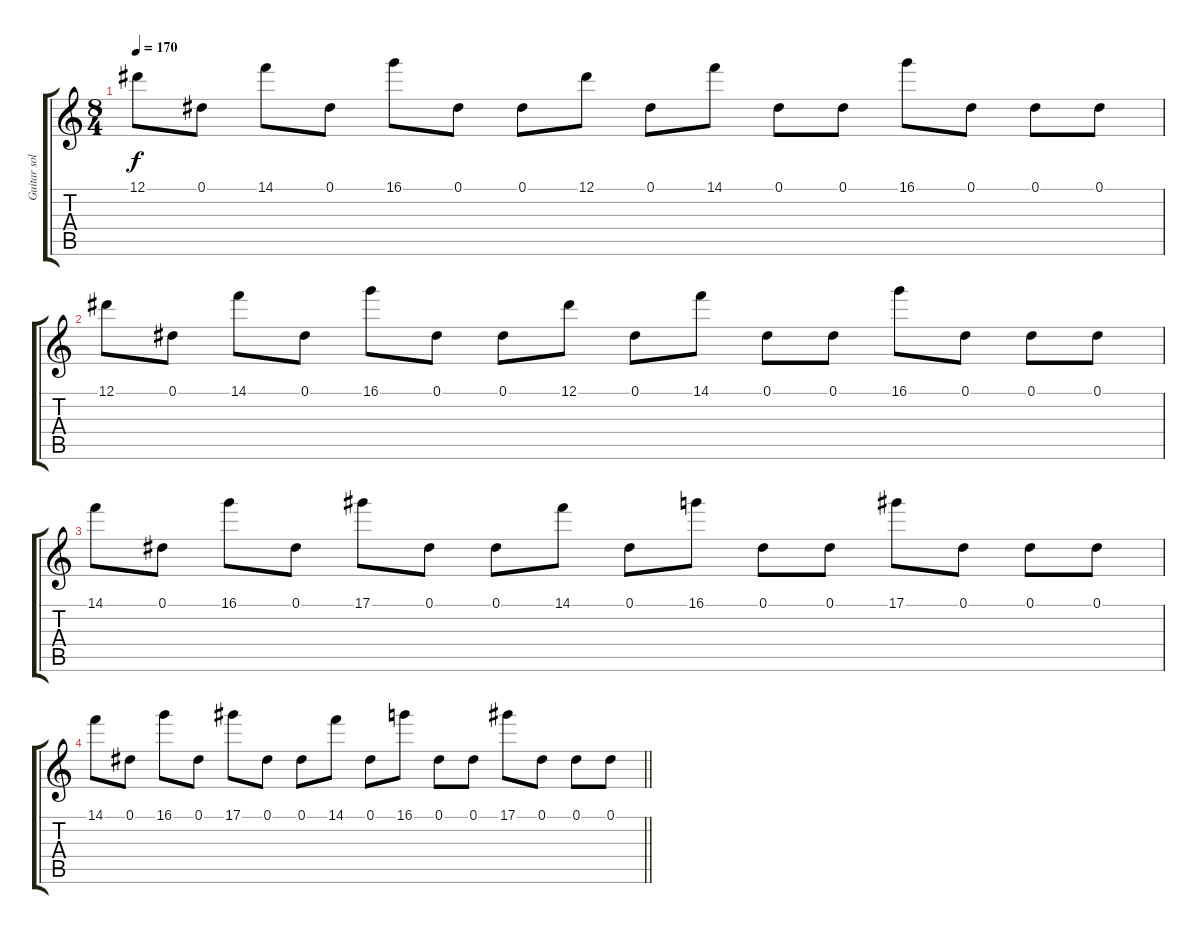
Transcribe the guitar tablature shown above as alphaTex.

\track ("Guitar solo" "Guitar sol") {instrument distortionguitar}
\staff {score tabs}
\tuning (Eb4 Bb3 Gb3 Db3 Ab2 Eb2) {hide}
\ts (8 4)
\tempo 170
\clef g2
\ks c
12.1.8{dy f volume 3} 0.1.8 14.1.8 0.1.8 16.1.8 0.1.8 0.1.8 12.1.8 0.1.8 14.1.8 0.1.8 0.1.8 16.1.8 0.1.8 0.1.8 0.1.8 |
12.1.8 0.1.8 14.1.8 0.1.8 16.1.8 0.1.8 0.1.8 12.1.8 0.1.8 14.1.8 0.1.8 0.1.8 16.1.8 0.1.8 0.1.8 0.1.8 |
14.1.8{volume 0} 0.1.8 16.1.8 0.1.8 17.1.8 0.1.8 0.1.8 14.1.8 0.1.8 16.1.8 0.1.8 0.1.8 17.1.8 0.1.8 0.1.8 0.1.8 |
\barLineRight lightlight
14.1.8 0.1.8 16.1.8 0.1.8 17.1.8 0.1.8 0.1.8 14.1.8 0.1.8 16.1.8 0.1.8 0.1.8 17.1.8 0.1.8 0.1.8 0.1.8
